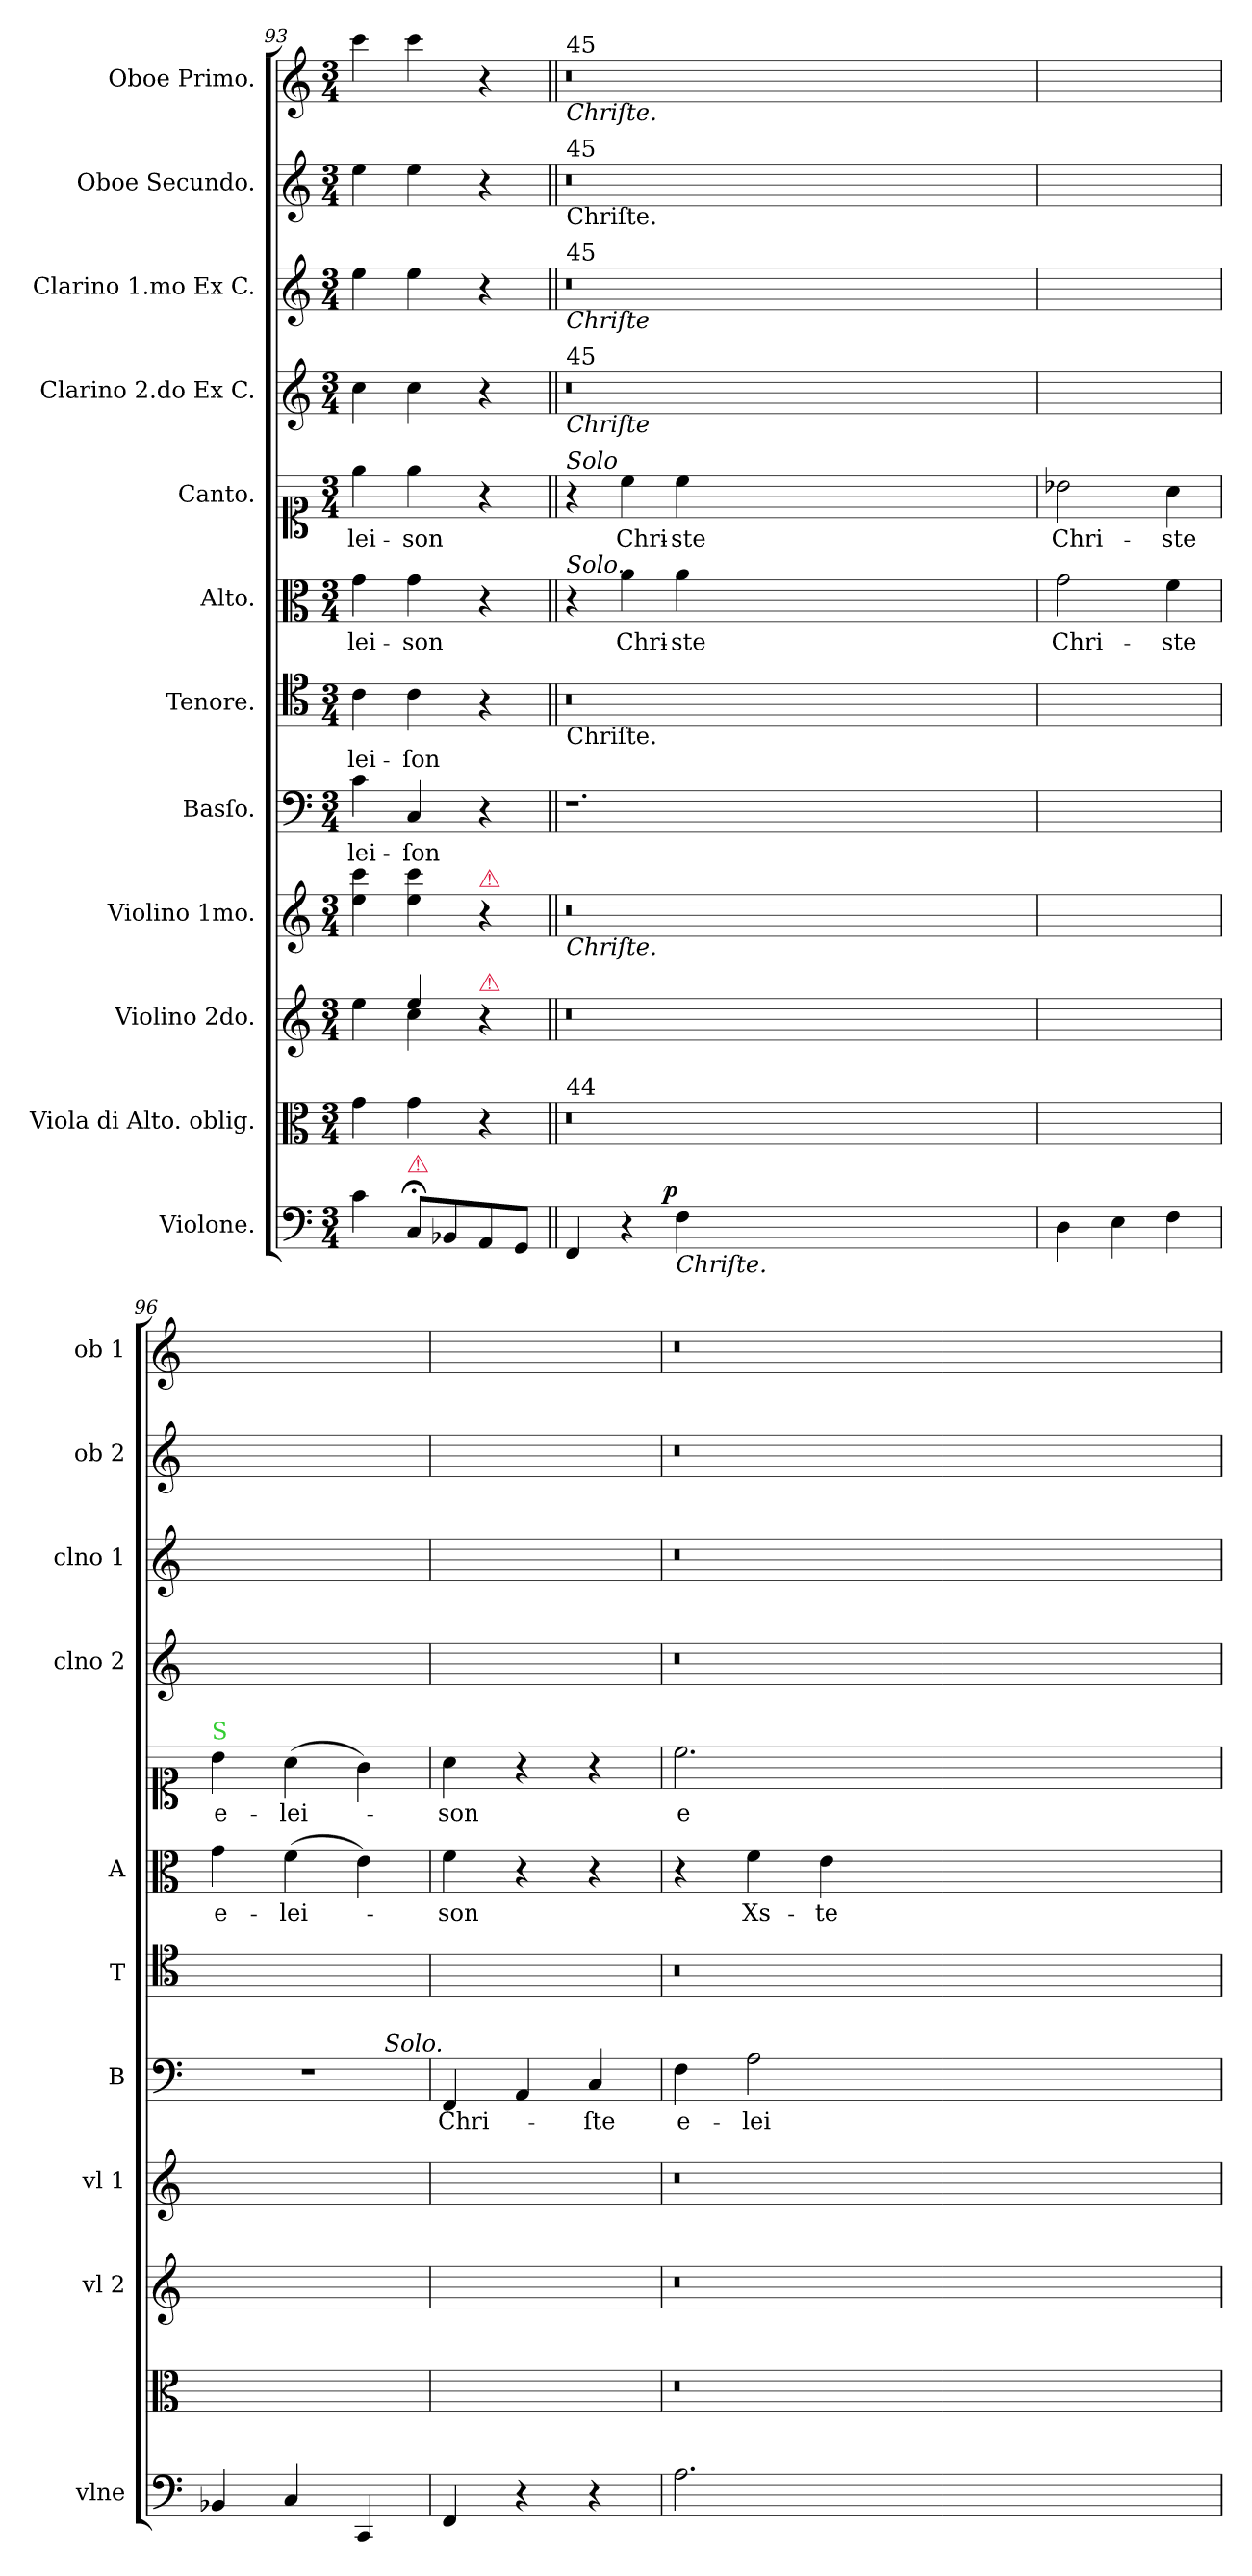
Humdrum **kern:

**kern	**dynam	**kern	**kern	**kern	**kern	**text	**kern	**text	**kern	**text	**kern	**text	**kern	**kern	**kern	**kern
*part12	*part12	*part11	*part10	*part9	*part8	*part8	*part7	*part7	*part6	*part6	*part5	*part5	*part4	*part3	*part2	*part1
*staff12	*staff12	*staff11	*staff10	*staff9	*staff8	*staff8	*staff7	*staff7	*staff6	*staff6	*staff5	*staff5	*staff4	*staff3	*staff2	*staff1
*I"Violone.	*	*I"Viola di Alto. oblig.	*I"Violino 2do.	*I"Violino 1mo.	*I"Basſo.	*	*I"Tenore.	*	*I"Alto.	*	*I"Canto.	*	*I"Clarino 2.do Ex C.	*I"Clarino 1.mo Ex C.	*I"Oboe Secundo.	*I"Oboe Primo.
*I'vlne	*	*	*I'vl 2	*I'vl 1	*I'B	*	*I'T	*	*I'A	*	*	*	*I'clno 2	*I'clno 1	*I'ob 2	*I'ob 1
*clefF4	*	*clefC3	*clefG2	*clefG2	*clefF4	*	*clefC4	*	*clefC3	*	*clefC1	*	*clefG2	*clefG2	*clefG2	*clefG2
*k[]	*	*k[]	*k[]	*k[]	*k[]	*	*k[]	*	*k[]	*	*k[]	*	*k[]	*k[]	*k[]	*k[]
*C:	*	*C:	*C:	*C:	*C:	*	*C:	*	*C:	*	*C:	*	*C:	*C:	*C:	*C:
*M3/4	*	*M3/4	*M3/4	*M3/4	*M3/4	*	*M3/4	*	*M3/4	*	*M3/4	*	*M3/4	*M3/4	*M3/4	*M3/4
=93	=93	=93	=93	=93	=93	=93	=93	=93	=93	=93	=93	=93	=93	=93	=93	=93
*	*	*	*^	*	*	*	*	*	*	*	*	*	*	*	*	*
4c\	.	4g\	4ee\	4ryy	4ee\ 4ccc\	4c\	-lei-	4c\	-lei-	4g\	-lei-	4ee\	-lei-	4cc\	4ee\	4ee\	4ccc\
!LO:TX:a:color=crimson:t=⚠	!	!	!	!	!	!	!	!	!	!	!	!	!	!	!	!	!
8C;<;/L	.	4g\	4ee/	4cc\	4ee\ 4ccc\	4C/	-ſon	4c\	-ſon	4g\	-son	4ee\	-son	4cc\	4ee\	4ee\	4ccc\
8BB-X/	.	.	.	.	.	.	.	.	.	.	.	.	.	.	.	.	.
!	!	!	!	!	!LO:TX:a:color=crimson:t=⚠	!	!	!	!	!	!	!	!	!	!	!	!
!	!	!	!LO:TX:a:color=crimson:t=⚠	!	!	!	!	!	!	!	!	!	!	!	!	!	!
8AA/	.	4r	4r	4ryy	4r	4r	.	4r	.	4r	.	4r	.	4r	4r	4r	4r
8GG/J	.	.	.	.	.	.	.	.	.	.	.	.	.	.	.	.	.
*	*	*	*v	*v	*	*	*	*	*	*	*	*	*	*	*	*	*
=94||	=94||	=94||	=94||	=94||	=94||	=94||	=94||	=94||	=94||	=94||	=94||	=94||	=94||	=94||	=94||	=94||
!	!	!	!	!	!	!	!	!	!	!	!	!	!	!	!	!LO:TX:b:i:t=Chriſte.
!	!	!	!	!	!	!	!	!	!	!	!	!	!	!	!	!LO:TX:a:t=45
!	!	!	!	!	!	!	!	!	!	!	!	!	!	!	!LO:TX:b:t=Chriſte.	!
!	!	!	!	!	!	!	!	!	!	!	!	!	!	!	!LO:TX:a:t=45	!
!	!	!	!	!	!	!	!	!	!	!	!	!	!	!LO:TX:b:i:t=Chriſte	!	!
!	!	!	!	!	!	!	!	!	!	!	!	!	!	!LO:TX:a:t=45	!	!
!	!	!	!	!	!	!	!	!	!	!	!	!	!LO:TX:b:i:t=Chriſte	!	!	!
!	!	!	!	!	!	!	!	!	!	!	!	!	!LO:TX:a:t=45	!	!	!
!	!	!	!	!	!	!	!	!	!	!	!LO:TX:a:i:t=Solo	!	!	!	!	!
!	!	!	!	!	!	!	!	!	!LO:TX:a:i:t=Solo.	!	!	!	!	!	!	!
!	!	!	!	!	!	!	!LO:TX:b:t=Chriſte.	!	!	!	!	!	!	!	!	!
!	!	!	!	!LO:TX:b:i:t=Chriſte.	!	!	!	!	!	!	!	!	!	!	!	!
!	!	!LO:TX:a:t=44	!	!	!	!	!	!	!	!	!	!	!	!	!	!
4FF/	.	0.r	0.r	0.r	1.r	.	0.r	.	4r	.	4r	.	0.r	0.r	0.r	0.r
4r	.	.	.	.	.	.	.	.	4a\	Chri-	4cc\	Chri-	.	.	.	.
!LO:TX:b:i:t=Chriſte.	!	!	!	!	!	!	!	!	!	!	!	!	!	!	!	!
!	!LO:DY:a:rj	!	!	!	!	!	!	!	!	!	!	!	!	!	!	!
4F\	p	.	.	.	.	.	.	.	4a\	-ste	4cc\	-ste	.	.	.	.
0ryy	.	.	.	.	.	.	.	.	0ryy	.	0ryy	.	.	.	.	.
.	.	.	.	.	1.ryy	.	.	.	.	.	.	.	.	.	.	.
4ryy	.	.	.	.	.	.	.	.	4ryy	.	4ryy	.	.	.	.	.
=95	=95	=95	=95	=95	=95	=95	=95	=95	=95	=95	=95	=95	=95	=95	=95	=95
4D\	.	2.ryy	2.ryy	2.ryy	2.ryy	.	2.ryy	.	2g\	Chri-	2b-X\	Chri-	2.ryy	2.ryy	2.ryy	2.ryy
4E\	.	.	.	.	.	.	.	.	.	.	.	.	.	.	.	.
4F\	.	.	.	.	.	.	.	.	4f\	-ste	4a\	-ste	.	.	.	.
=96	=96	=96	=96	=96	=96	=96	=96	=96	=96	=96	=96	=96	=96	=96	=96	=96
!	!	!	!	!	!	!	!	!	!	!	!LO:TX:a:color=limegreen:t=S	!	!	!	!	!
4BB-X/	.	2.ryy	2.ryy	2.ryy	2.r	.	2.ryy	.	4g\	e-	4b\	e-	2.ryy	2.ryy	2.ryy	2.ryy
4C/	.	.	.	.	.	.	.	.	(4f\	-lei-	(4a\	-lei-	.	.	.	.
4CC/	.	.	.	.	.	.	.	.	4e\)	.	4g\)	.	.	.	.	.
=97	=97	=97	=97	=97	=97	=97	=97	=97	=97	=97	=97	=97	=97	=97	=97	=97
!	!	!	!	!	!LO:TX:a:i:rj:t=Solo.	!	!	!	!	!	!	!	!	!	!	!
4FF/	.	2.ryy	2.ryy	2.ryy	4FF/	Chri-	2.ryy	.	4f\	-son	4a\	-son	2.ryy	2.ryy	2.ryy	2.ryy
4r	.	.	.	.	4AA/	.	.	.	4r	.	4r	.	.	.	.	.
4r	.	.	.	.	4C/	-ſte	.	.	4r	.	4r	.	.	.	.	.
=98	=98	=98	=98	=98	=98	=98	=98	=98	=98	=98	=98	=98	=98	=98	=98	=98
2.A\	.	0.r	0.r	0.r	4F\	e-	0.r	.	4r	.	2.cc\	e-	0.r	0.r	0.r	0.r
.	.	.	.	.	2A\	-lei-	.	.	4f\	Xs-	.	.	.	.	.	.
.	.	.	.	.	.	.	.	.	4e\	-te	.	.	.	.	.	.
0ryy	.	.	.	.	0ryy	.	.	.	0ryy	.	0ryy	.	.	.	.	.
4ryy	.	.	.	.	4ryy	.	.	.	4ryy	.	4ryy	.	.	.	.	.
=	=	=	=	=	=	=	=	=	=	=	=	=	=	=	=	=
*-	*-	*-	*-	*-	*-	*-	*-	*-	*-	*-	*-	*-	*-	*-	*-	*-
